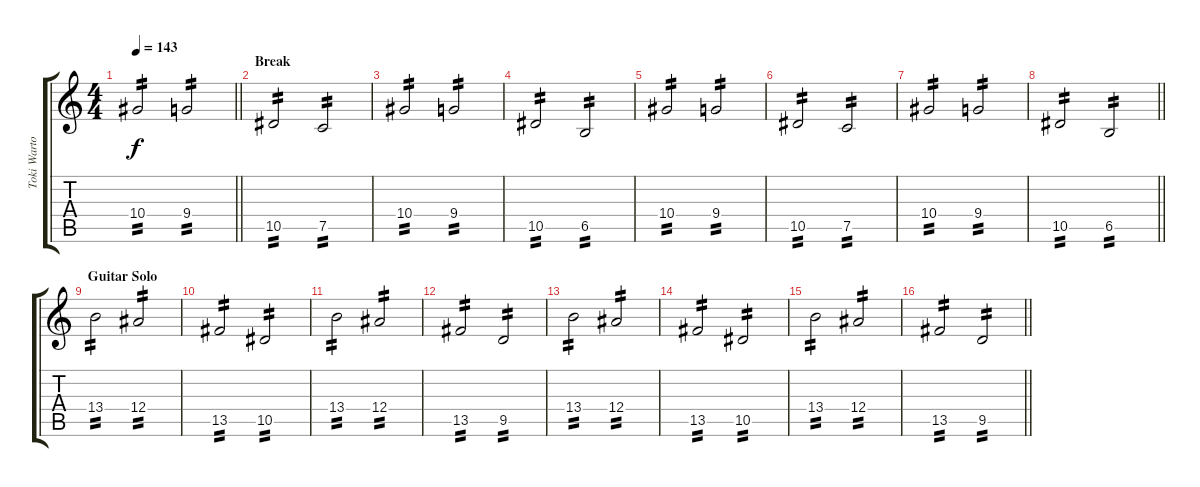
\track ("Toki Wartooth (Lead Guitar 2)" "Toki Warto") {instrument distortionguitar}
\staff {score tabs}
\tuning (C4 G3 Eb3 Bb2 F2 C2) {hide}
\ts (4 4)
\tempo 143
\clef g2
\barLineRight lightlight
\ks c
10.4.2{tp 2 dy f} 9.4.2{tp 2} |
\section ("" "Break")
10.5.2{tp 2} 7.5.2{tp 2} |
10.4.2{tp 2} 9.4.2{tp 2} |
10.5.2{tp 2} 6.5.2{tp 2} |
10.4.2{tp 2} 9.4.2{tp 2} |
10.5.2{tp 2} 7.5.2{tp 2} |
10.4.2{tp 2} 9.4.2{tp 2} |
\barLineRight lightlight
10.5.2{tp 2} 6.5.2{tp 2} |
\section ("" "Guitar Solo")
13.4.2{tp 2} 12.4.2{tp 2} |
13.5.2{tp 2} 10.5.2{tp 2} |
13.4.2{tp 2} 12.4.2{tp 2} |
13.5.2{tp 2} 9.5.2{tp 2} |
13.4.2{tp 2} 12.4.2{tp 2} |
13.5.2{tp 2} 10.5.2{tp 2} |
13.4.2{tp 2} 12.4.2{tp 2} |
\barLineRight lightlight
13.5.2{tp 2} 9.5.2{tp 2}
